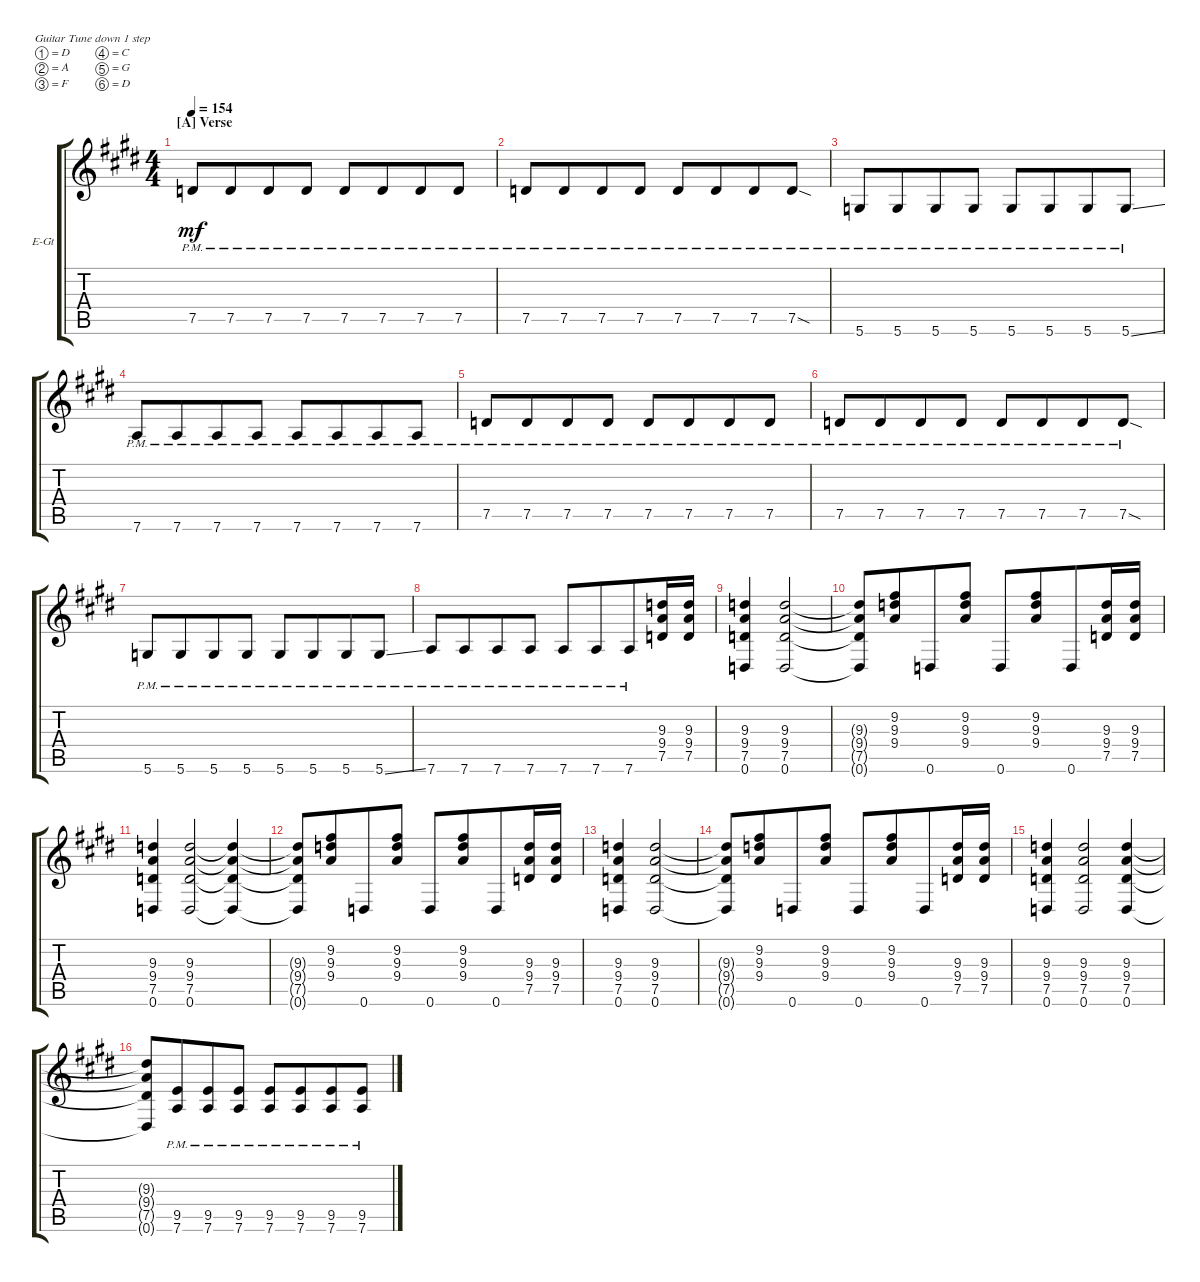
\defaultSystemsLayout 4
\bracketExtendMode groupsimilarinstruments
\firstSystemTrackNameOrientation horizontal
\otherSystemsTrackNameOrientation horizontal
\track ("Michael Poulsen" "E-Gt") {instrument distortionguitar}
\staff {score tabs}
\tuning (D4 A3 F3 C3 G2 D2)
\ts (4 4)
\beaming (8 4 4)
\section ("A" "Verse")
\tempo 154
\clef g2
\ks e
7.5{pm}.8{dy mf instrument distortionguitar} 7.5{pm}.8 7.5{pm}.8 7.5{pm}.8 7.5{pm}.8 7.5{pm}.8 7.5{pm}.8 7.5{pm}.8 |
7.5{pm}.8 7.5{pm}.8 7.5{pm}.8 7.5{pm}.8 7.5{pm}.8 7.5{pm}.8 7.5{pm}.8 7.5{sod pm}.8 |
5.6{pm}.8 5.6{pm}.8 5.6{pm}.8 5.6{pm}.8 5.6{pm}.8 5.6{pm}.8 5.6{pm}.8 5.6{ss pm}.8 |
7.6{pm}.8 7.6{pm}.8 7.6{pm}.8 7.6{pm}.8 7.6{pm}.8 7.6{pm}.8 7.6{pm}.8 7.6{pm}.8 |
7.5{pm}.8 7.5{pm}.8 7.5{pm}.8 7.5{pm}.8 7.5{pm}.8 7.5{pm}.8 7.5{pm}.8 7.5{pm}.8 |
7.5{pm}.8 7.5{pm}.8 7.5{pm}.8 7.5{pm}.8 7.5{pm}.8 7.5{pm}.8 7.5{pm}.8 7.5{sod pm}.8 |
5.6{pm}.8 5.6{pm}.8 5.6{pm}.8 5.6{pm}.8 5.6{pm}.8 5.6{pm}.8 5.6{pm}.8 5.6{ss pm}.8 |
7.6{pm}.8 7.6{pm}.8 7.6{pm}.8 7.6{pm}.8 7.6{pm}.8 7.6{pm}.8 7.6{pm}.8 (7.5 9.3 9.4).16 (7.5 9.4 9.3).16 |
(9.3 9.4 7.5 0.6).4 (0.6 7.5 9.4 9.3).2 |
(0.6{t} 7.5{t} 9.4{t} 9.3{t}).8 (9.2 9.3 9.4).8 0.6.8 (9.4 9.3 9.2).8 0.6.8 (9.4 9.3 9.2).8 0.6.8 (7.5 9.3 9.4).16 (7.5 9.4 9.3).16 |
(7.5 9.4 9.3 0.6).4 (0.6 7.5 9.4 9.3).2 (9.3{t} 9.4{t} 7.5{t} 0.6{t}).4 |
(9.3{t} 9.4{t} 7.5{t} 0.6{t}).8 (9.4 9.3 9.2).8 0.6.8 (9.4 9.3 9.2).8 0.6.8 (9.4 9.3 9.2).8 0.6.8 (7.5 9.3 9.4).16 (7.5 9.4 9.3).16 |
(0.6 7.5 9.4 9.3).4 (9.3 9.4 7.5 0.6).2 |
(9.3{t} 9.4{t} 7.5{t} 0.6{t}).8 (9.4 9.3 9.2).8 0.6.8 (9.4 9.3 9.2).8 0.6.8 (9.4 9.3 9.2).8 0.6.8 (7.5 9.3 9.4).16 (7.5 9.4 9.3).16 |
(9.3 9.4 7.5 0.6).4 (0.6 7.5 9.4 9.3).2 (9.3 9.4 7.5 0.6).4 |
(9.3{t} 9.4{t} 7.5{t} 0.6{t}).8 (7.6{pm} 9.5{pm}).8 (7.6{pm} 9.5{pm}).8 (7.6{pm} 9.5{pm}).8 (7.6{pm} 9.5{pm}).8 (7.6{pm} 9.5{pm}).8 (7.6{pm} 9.5{pm}).8 (7.6{pm} 9.5{pm}).8
